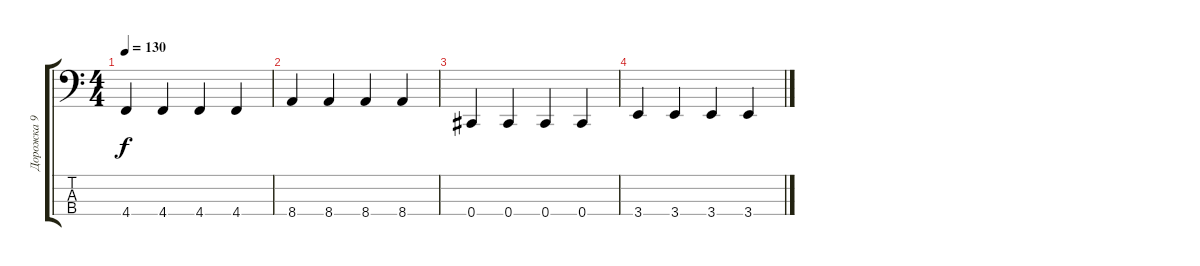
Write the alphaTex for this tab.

\track ("Дорожка 9" "Дорожка 9") {instrument synthbass2}
\staff {score tabs}
\tuning (Gb2 Db2 Ab1 Db1) {hide}
\ts (4 4)
\tempo 130
\clef f4
\ks c
4.4.4{dy f} 4.4.4 4.4.4 4.4.4 |
8.4.4 8.4.4 8.4.4 8.4.4 |
0.4.4 0.4.4 0.4.4 0.4.4 |
3.4.4 3.4.4 3.4.4 3.4.4
